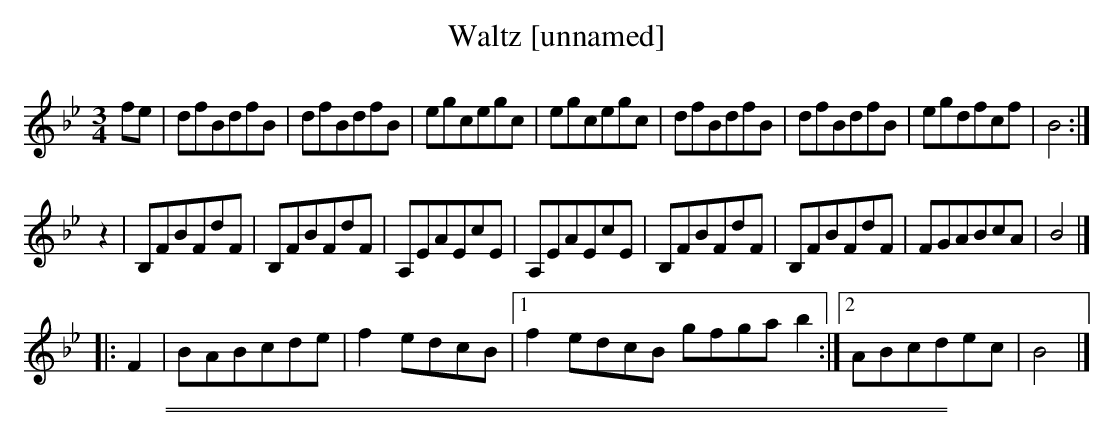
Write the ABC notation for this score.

X:1
T: Waltz [unnamed]
M: 3/4
L: 1/8
K: Bb
fe |\
dfBdfB | dfBdfB |\
egcegc | egcegc |\
dfBdfB | dfBdfB |\
egdfcf | B4 :|
z2 |\
B,FBFdF | B,FBFdF |\
A,EAEcE | A,EAEcE |\
B,FBFdF | B,FBFdF |\
FGABcA | B4 |]
|: F2 |\
BABcde | f2edcB |\
[1 f2edcB gfgab2 :|\
[2 ABcdec | B4 |]
